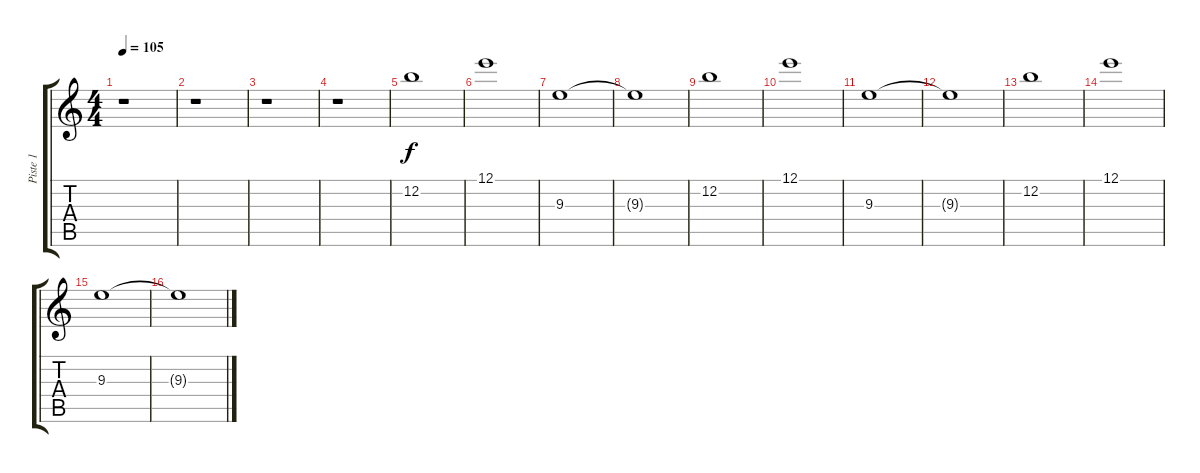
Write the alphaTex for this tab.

\track ("Piste 1" "Piste 1") {instrument synthbass1}
\staff {score tabs}
\tuning (E4 B3 G3 D3 A2 E2) {hide}
\ts (4 4)
\tempo 105
\clef g2
\ks c
r.1{dy f instrument synthbass1} |
r.1 |
r.1 |
r.1 |
12.2.1 |
12.1.1 |
9.3.1 |
9.3{t}.1 |
12.2.1 |
12.1.1 |
9.3.1 |
9.3{t}.1 |
12.2.1 |
12.1.1 |
9.3.1 |
9.3{t}.1
